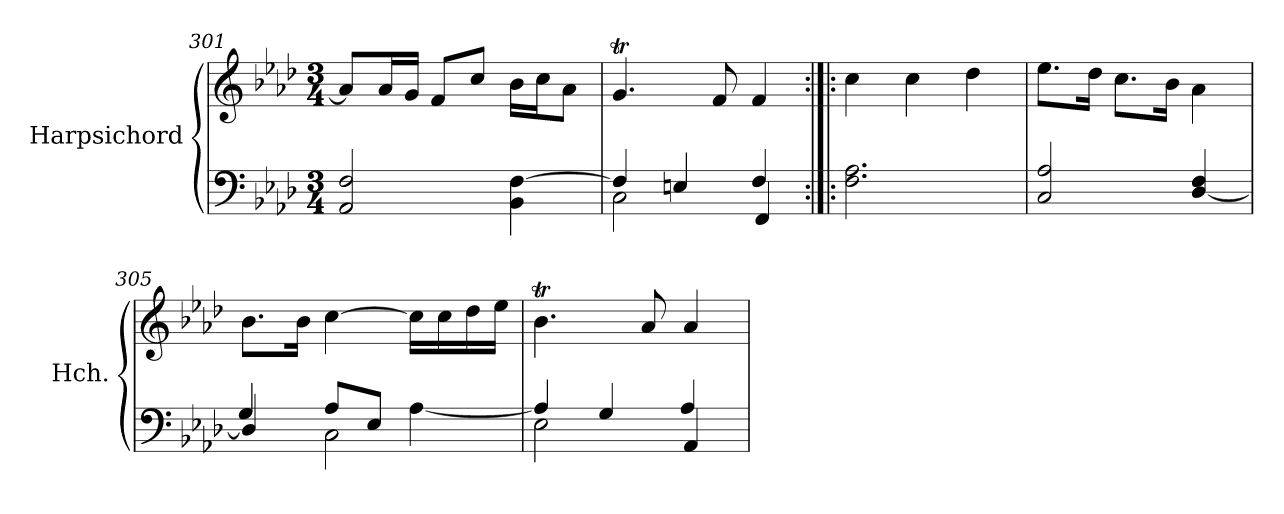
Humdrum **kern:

**kern	**kern
*part1	*part1
*staff2	*staff1
*I"Harpsichord	*
*I'Hch.	*
*clefF4	*clefG2
*k[b-e-a-d-]	*k[b-e-a-d-]
*M3/4	*M3/4
=301	=301
2AA-/ 2F/	8a-/L]
.	16a-/L
.	16g/JJ
.	8f/L
.	8cc/J
4BB-\ [4F\	16b-\LL
.	16cc\J
.	8a-\J
=302	=302
*^	*
4F/]	2C\	4.gt/
4En/	.	.
.	.	8f/
4F/	4FF/	4f/
*v	*v	*
!!LO:LB:g=z
=303:|!|:	=303:|!|:
*	*MM55
2.F\ 2.A-\	4cc\
.	4cc\
.	4dd-\
=304	=304
2C/ 2A-/	8.ee-\L
.	16dd-\Jk
.	8.cc\L
.	16b-\Jk
[4D-/ 4F/	4a-\
=305	=305
*^	*
4D-/]	4G/	8.b-\L
.	.	16b-\Jk
2C\	8A-/L	[4cc\
.	8E-/J	.
.	[4A-\	16cc\LL]
.	.	16cc\
.	.	16dd-\
.	.	16ee-\JJ
=306	=306	=306
2E-\	4A-/]	4.b-T\
.	4G/	.
.	.	8a-/
4AA-/	4A-/	4a-/
*v	*v	*
=	=
*-	*-
